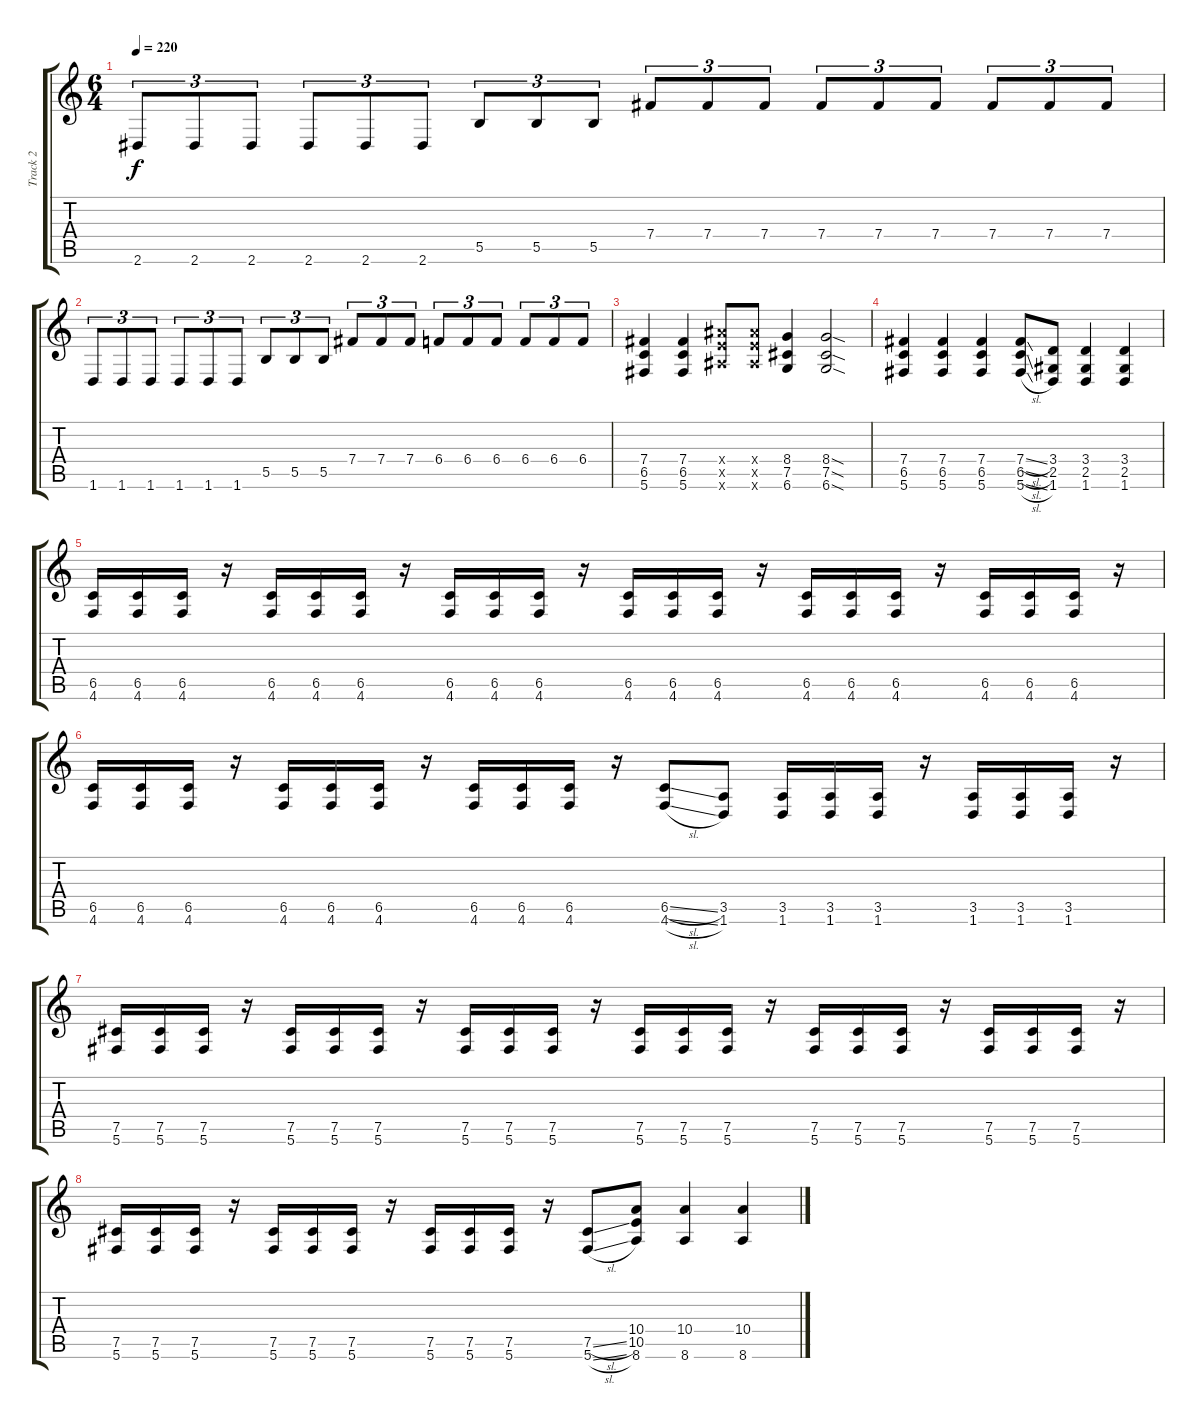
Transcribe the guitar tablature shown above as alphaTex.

\track ("Track 2" "Track 2") {instrument distortionguitar}
\staff {score tabs}
\tuning (Db4 Ab3 E3 B2 Gb2 Db2) {hide}
\ts (6 4)
\tempo 220
\clef g2
\ks c
2.6.8{tu (3 2) dy f} 2.6.8{tu (3 2)} 2.6.8{tu (3 2)} 2.6.8{tu (3 2)} 2.6.8{tu (3 2)} 2.6.8{tu (3 2)} 5.5.8{tu (3 2)} 5.5.8{tu (3 2)} 5.5.8{tu (3 2)} 7.4.8{tu (3 2)} 7.4.8{tu (3 2)} 7.4.8{tu (3 2)} 7.4.8{tu (3 2)} 7.4.8{tu (3 2)} 7.4.8{tu (3 2)} 7.4.8{tu (3 2)} 7.4.8{tu (3 2)} 7.4.8{tu (3 2)} |
1.6.8{tu (3 2)} 1.6.8{tu (3 2)} 1.6.8{tu (3 2)} 1.6.8{tu (3 2)} 1.6.8{tu (3 2)} 1.6.8{tu (3 2)} 5.5.8{tu (3 2)} 5.5.8{tu (3 2)} 5.5.8{tu (3 2)} 7.4.8{tu (3 2)} 7.4.8{tu (3 2)} 7.4.8{tu (3 2)} 6.4.8{tu (3 2)} 6.4.8{tu (3 2)} 6.4.8{tu (3 2)} 6.4.8{tu (3 2)} 6.4.8{tu (3 2)} 6.4.8{tu (3 2)} |
(7.4 6.5 5.6).4 (7.4 6.5 5.6).4 (11.4{x} 10.5{x} 9.6{x}).8 (11.4{x} 10.5{x} 9.6{x}).8 (8.4 7.5 6.6).4 (8.4{sod} 7.5{sod} 6.6{sod}).2 |
(7.4 6.5 5.6).4 (7.4 6.5 5.6).4 (7.4 6.5 5.6).4 (7.4{sl} 6.5{sl} 5.6{sl}).8 (3.4 2.5 1.6).8 (3.4 2.5 1.6).4 (3.4 2.5 1.6).4 |
(6.5 4.6).16 (6.5 4.6).16 (6.5 4.6).16 r.16 (6.5 4.6).16 (6.5 4.6).16 (6.5 4.6).16 r.16 (6.5 4.6).16 (6.5 4.6).16 (6.5 4.6).16 r.16 (6.5 4.6).16 (6.5 4.6).16 (6.5 4.6).16 r.16 (6.5 4.6).16 (6.5 4.6).16 (6.5 4.6).16 r.16 (6.5 4.6).16 (6.5 4.6).16 (6.5 4.6).16 r.16 |
(6.5 4.6).16 (6.5 4.6).16 (6.5 4.6).16 r.16 (6.5 4.6).16 (6.5 4.6).16 (6.5 4.6).16 r.16 (6.5 4.6).16 (6.5 4.6).16 (6.5 4.6).16 r.16 (6.5{sl} 4.6{sl}).8 (3.5 1.6).8 (3.5 1.6).16 (3.5 1.6).16 (3.5 1.6).16 r.16 (3.5 1.6).16 (3.5 1.6).16 (3.5 1.6).16 r.16 |
(7.5 5.6).16 (7.5 5.6).16 (7.5 5.6).16 r.16 (7.5 5.6).16 (7.5 5.6).16 (7.5 5.6).16 r.16 (7.5 5.6).16 (7.5 5.6).16 (7.5 5.6).16 r.16 (7.5 5.6).16 (7.5 5.6).16 (7.5 5.6).16 r.16 (7.5 5.6).16 (7.5 5.6).16 (7.5 5.6).16 r.16 (7.5 5.6).16 (7.5 5.6).16 (7.5 5.6).16 r.16 |
(7.5 5.6).16 (7.5 5.6).16 (7.5 5.6).16 r.16 (7.5 5.6).16 (7.5 5.6).16 (7.5 5.6).16 r.16 (7.5 5.6).16 (7.5 5.6).16 (7.5 5.6).16 r.16 (7.5{sl} 5.6{sl}).8 (10.4 10.5 8.6).8 (10.4 8.6).4 (10.4 8.6).4
